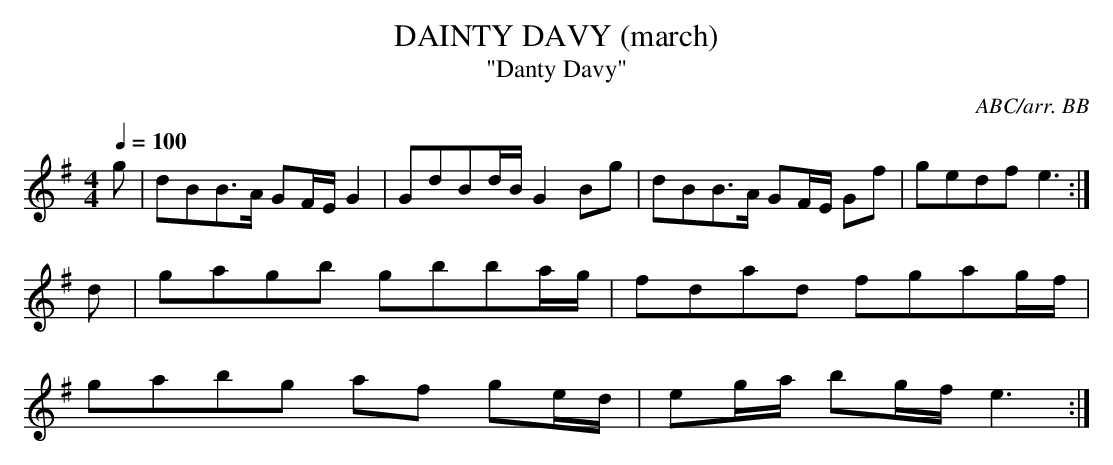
X:1
T:DAINTY DAVY (march)
T:"Danty Davy"
C:ABC/arr. BB
Y:"Scotch"
Q:1/4=100
M:4/4
L:1/8
K:Em
g|dBB>A GF/E/ G2|GdBd/B/ G2Bg|dBB>A GF/E/ Gf|gedf e3 :|
d|gagb gbba/g/|fdad fgag/f/|
gabg af ge/d/|eg/a/ bg/f/ e3 :|
